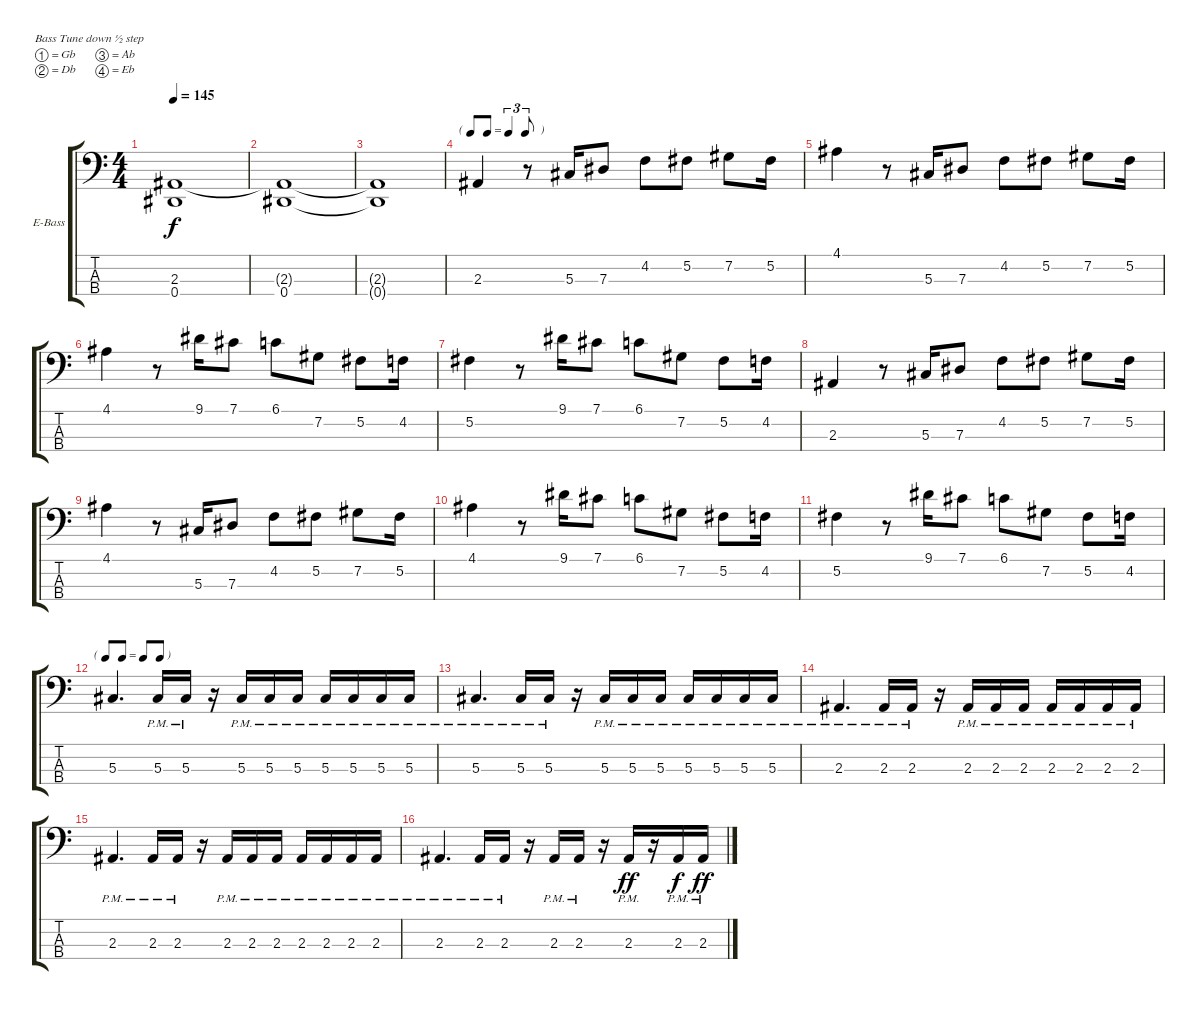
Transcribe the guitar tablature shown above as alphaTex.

\bracketExtendMode groupsimilarinstruments
\firstSystemTrackNameOrientation horizontal
\otherSystemsTrackNameOrientation horizontal
\track ("Arif Mirabdolbaghi" "E-Bass") {solo instrument electricbassfinger}
\staff {score tabs}
\tuning (Gb2 Db2 Ab1 Eb1)
\ts (4 4)
\tempo 145
\clef f4
\ks c
(2.3{t} 0.4{t}).1{dy f} |
(2.3{t} 0.4).1 |
(2.3{t} 0.4{t}).1 |
\tf triplet8th
2.3.4 r.8 5.3.16 7.3.8 4.2.8 5.2.8 7.2.8 5.2.16 |
4.1.4 r.8 5.3.16 7.3.8 4.2.8 5.2.8 7.2.8 5.2.16 |
4.1.4 r.8 9.1.16 7.1.8 6.1.8 7.2.8 5.2.8 4.2.16 |
5.2.4 r.8 9.1.16 7.1.8 6.1.8 7.2.8 5.2.8 4.2.16 |
2.3.4 r.8 5.3.16 7.3.8 4.2.8 5.2.8 7.2.8 5.2.16 |
4.1.4 r.8 5.3.16 7.3.8 4.2.8 5.2.8 7.2.8 5.2.16 |
4.1.4 r.8 9.1.16 7.1.8 6.1.8 7.2.8 5.2.8 4.2.16 |
5.2.4 r.8 9.1.16 7.1.8 6.1.8 7.2.8 5.2.8 4.2.16 |
\tf none
5.3.4{d} 5.3{pm}.16 5.3{pm}.16 r.16 5.3{pm}.16 5.3{pm}.16 5.3{pm}.16 5.3{pm}.16 5.3{pm}.16 5.3{pm}.16 5.3{pm}.16 |
5.3{pm}.4{d} 5.3{pm}.16 5.3{pm}.16 r.16 5.3{pm}.16 5.3{pm}.16 5.3{pm}.16 5.3{pm}.16 5.3{pm}.16 5.3{pm}.16 5.3{pm}.16 |
2.3{pm}.4{d} 2.3{pm}.16 2.3{pm}.16 r.16 2.3{pm}.16 2.3{pm}.16 2.3{pm}.16 2.3{pm}.16 2.3{pm}.16 2.3{pm}.16 2.3{pm}.16 |
2.3{pm}.4{d} 2.3{pm}.16 2.3{pm}.16 r.16 2.3{pm}.16 2.3{pm}.16 2.3{pm}.16 2.3{pm}.16 2.3{pm}.16 2.3{pm}.16 2.3{pm}.16 |
2.3{pm}.4{d} 2.3{pm}.16 2.3{pm}.16 r.16 2.3{pm}.16 2.3{pm}.16 r.16 2.3{pm}.16{dy ff} r.16 2.3{pm}.16{dy f} 2.3{pm}.16{dy ff}
